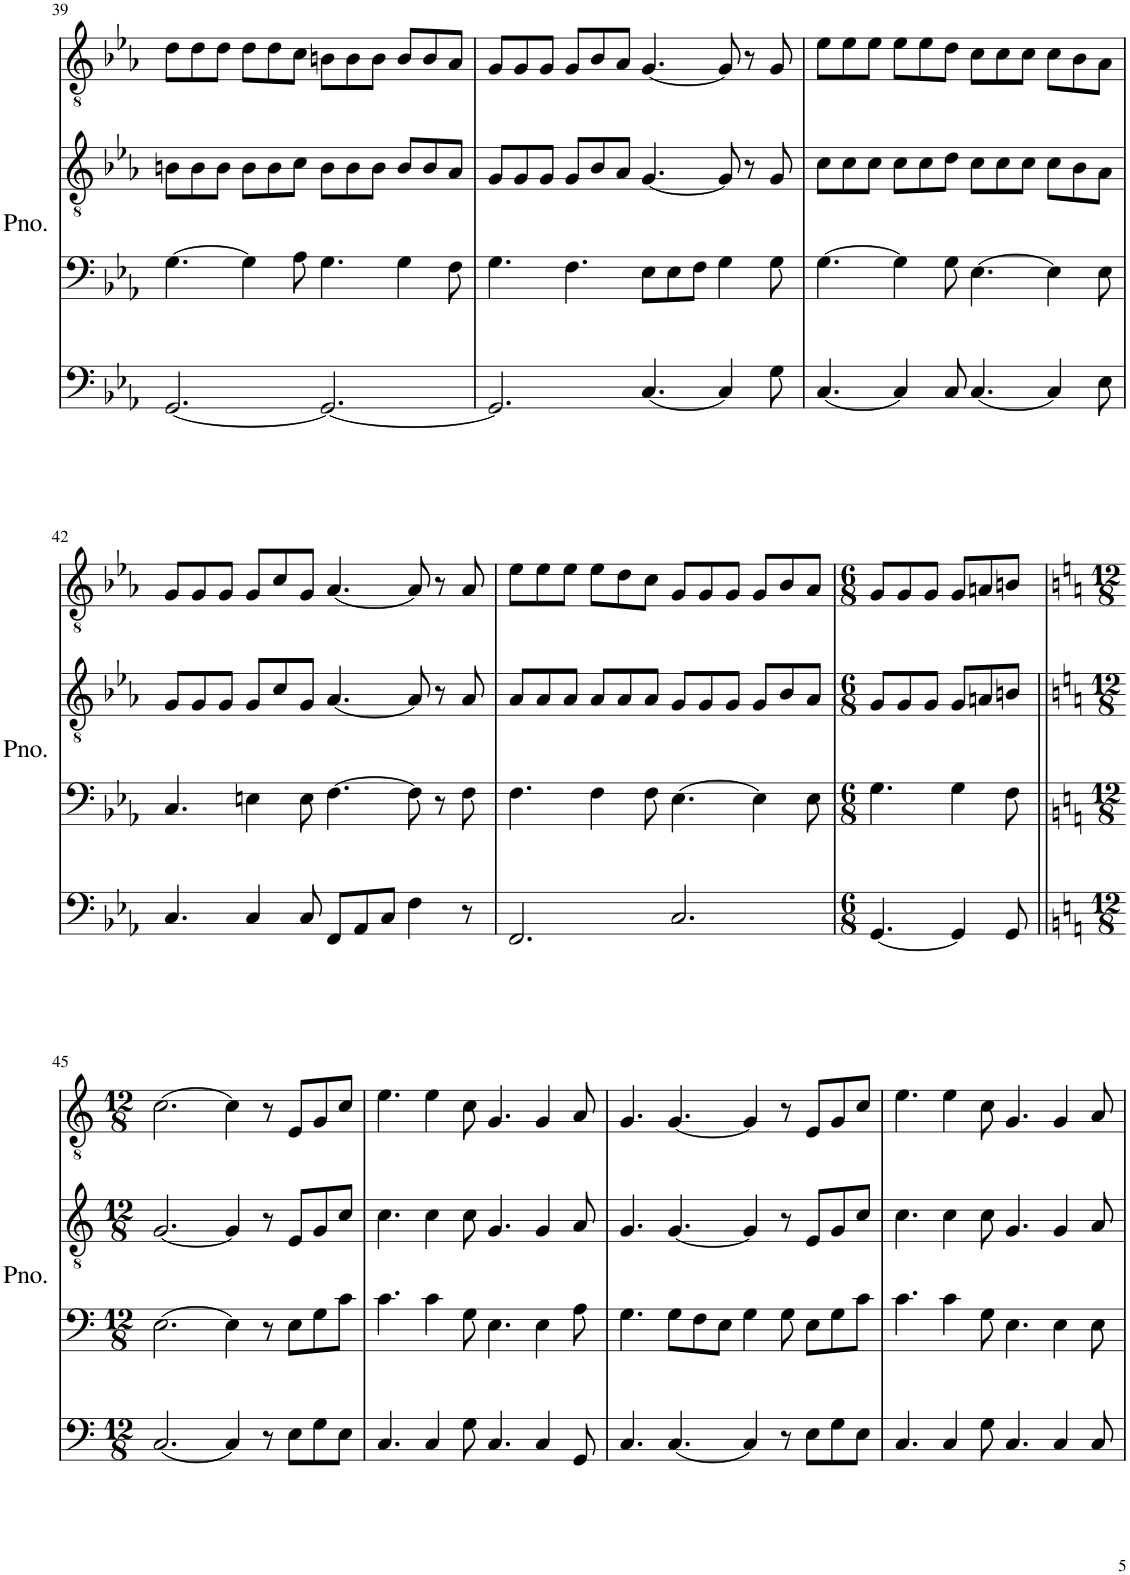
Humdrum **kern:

**kern	**kern	**kern	**kern
*part1	*part1	*part1	*part1
*staff4	*staff3	*staff2	*staff1
*I"Piano	*	*	*
*I'Pno.	*	*	*
!!LO:PB:g=z
*clefF4	*clefF4	*clefGv2	*clefGv2
*k[b-e-a-]	*k[b-e-a-]	*k[b-e-a-]	*k[b-e-a-]
*M12/8	*M12/8	*M12/8	*M12/8
=39	=39	=39	=39
[2.GG/	[4.G\	8Bn\L	8d\L
.	.	8B\	8d\
.	.	8B\J	8d\J
.	4G\]	8B\L	8d\L
.	.	8B\	8d\
.	8A-\	8c\J	8c\J
2.GG/_	4.G\	8B\L	8Bn\L
.	.	8B\	8B\
.	.	8B\J	8B\J
.	4G\	8B/L	8B/L
.	.	8B/	8B/
.	8F\	8A-/J	8A-/J
=40	=40	=40	=40
2.GG/]	4.G\	8G/L	8G/L
.	.	8G/	8G/
.	.	8G/J	8G/J
.	4.F\	8G/L	8G/L
.	.	8B-/	8B-/
.	.	8A-/J	8A-/J
[4.C/	8E-\L	[4.G/	[4.G/
.	8E-\	.	.
.	8F\J	.	.
4C/]	4G\	8G/]	8G/]
.	.	8r	8r
8G\	8G\	8G/	8G/
=41	=41	=41	=41
[4.C/	[4.G\	8c\L	8e-\L
.	.	8c\	8e-\
.	.	8c\J	8e-\J
4C/]	4G\]	8c\L	8e-\L
.	.	8c\	8e-\
8C/	8G\	8d\J	8d\J
[4.C/	[4.E-\	8c\L	8c\L
.	.	8c\	8c\
.	.	8c\J	8c\J
4C/]	4E-\]	8c\L	8c\L
.	.	8B-\	8B-\
8E-\	8E-\	8A-\J	8A-\J
!!LO:LB:g=z
=42	=42	=42	=42
4.C/	4.C/	8G/L	8G/L
.	.	8G/	8G/
.	.	8G/J	8G/J
4C/	4En\	8G/L	8G/L
.	.	8c/	8c/
8C/	8E\	8G/J	8G/J
8FF/L	[4.F\	[4.A-/	[4.A-/
8AA-/	.	.	.
8C/J	.	.	.
4F\	8F\]	8A-/]	8A-/]
.	8r	8r	8r
8r	8F\	8A-/	8A-/
=43	=43	=43	=43
2.FF/	4.F\	8A-/L	8e-\L
.	.	8A-/	8e-\
.	.	8A-/J	8e-\J
.	4F\	8A-/L	8e-\L
.	.	8A-/	8d\
.	8F\	8A-/J	8c\J
2.C/	[4.E-\	8G/L	8G/L
.	.	8G/	8G/
.	.	8G/J	8G/J
.	4E-\]	8G/L	8G/L
.	.	8B-/	8B-/
.	8E-\	8A-/J	8A-/J
=44	=44	=44	=44
*M6/8	*M6/8	*M6/8	*M6/8
[4.GG/	4.G\	8G/L	8G/L
.	.	8G/	8G/
.	.	8G/J	8G/J
4GG/]	4G\	8G/L	8G/L
.	.	8An/	8An/
8GG/	8F\	8Bn/J	8Bn/J
!!LO:LB:g=z
=45	=45	=45	=45
*k[]	*k[]	*k[]	*k[]
*M12/8	*M12/8	*M12/8	*M12/8
[2.C/	[2.E\	[2.G/	[2.c\
4C/]	4E\]	4G/]	4c\]
8r	8r	8r	8r
8E\L	8E\L	8E/L	8E/L
8G\	8G\	8G/	8G/
8E\J	8c\J	8c/J	8c/J
=46	=46	=46	=46
4.C/	4.c\	4.c\	4.e\
4C/	4c\	4c\	4e\
8G\	8G\	8c\	8c\
4.C/	4.E\	4.G/	4.G/
4C/	4E\	4G/	4G/
8GG/	8A\	8A/	8A/
=47	=47	=47	=47
4.C/	4.G\	4.G/	4.G/
[4.C/	8G\L	[4.G/	[4.G/
.	8F\	.	.
.	8E\J	.	.
4C/]	4G\	4G/]	4G/]
8r	8G\	8r	8r
8E\L	8E\L	8E/L	8E/L
8G\	8G\	8G/	8G/
8E\J	8c\J	8c/J	8c/J
=48	=48	=48	=48
4.C/	4.c\	4.c\	4.e\
4C/	4c\	4c\	4e\
8G\	8G\	8c\	8c\
4.C/	4.E\	4.G/	4.G/
4C/	4E\	4G/	4G/
8C/	8E\	8A/	8A/
=	=	=	=
*-	*-	*-	*-
